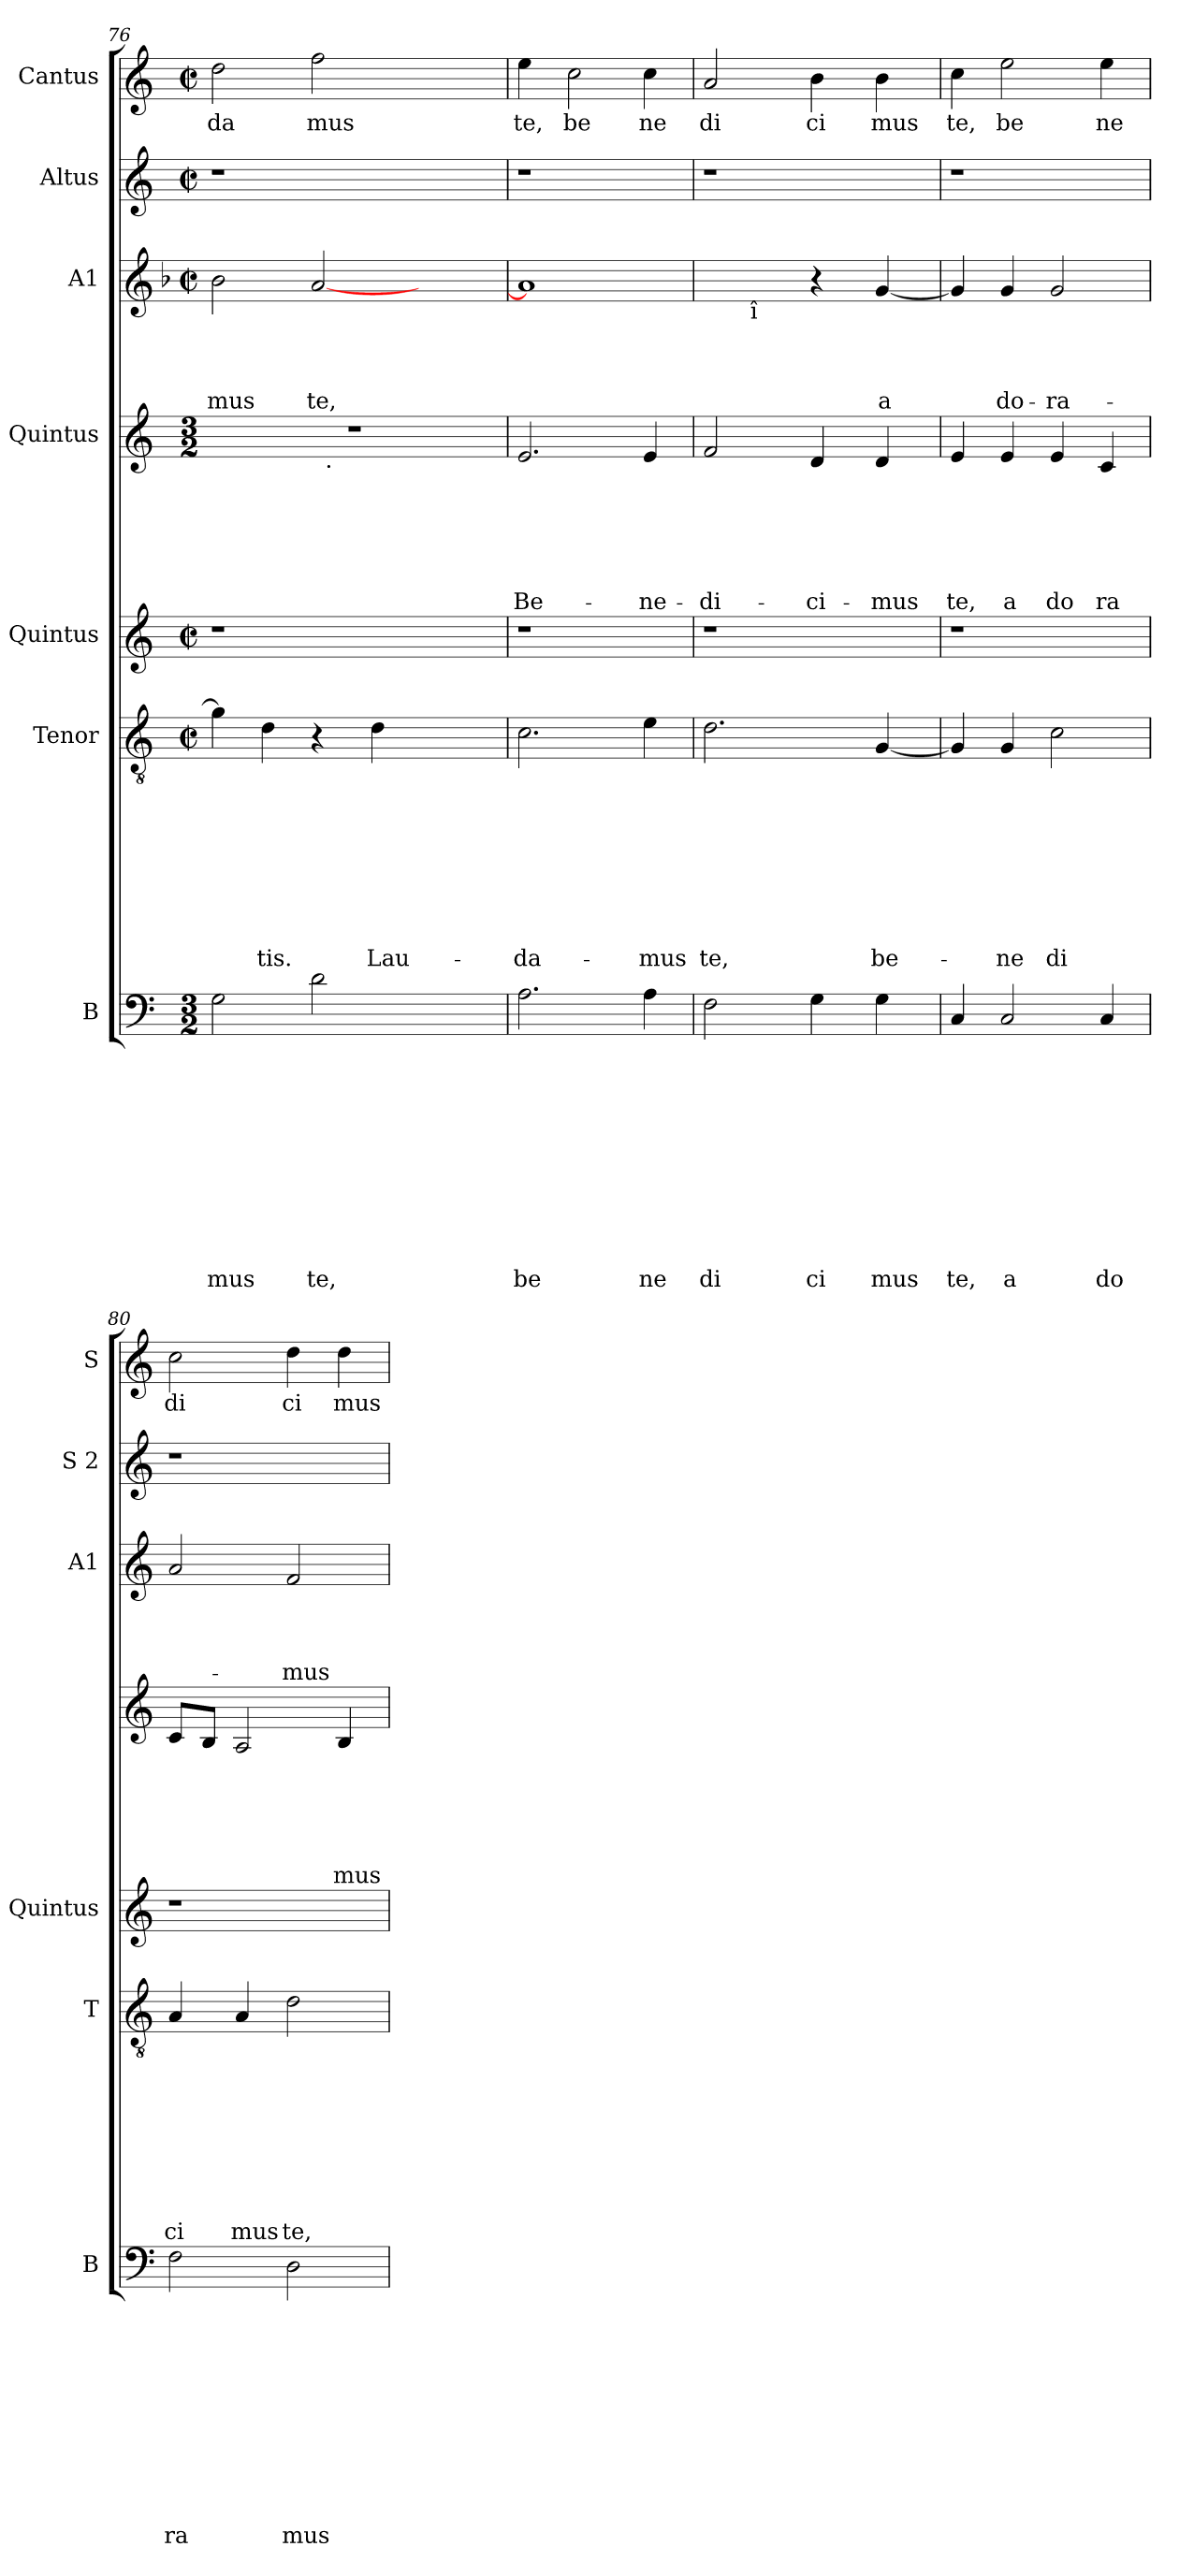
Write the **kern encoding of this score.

**kern	**text	**text	**text	**text	**text	**text	**text	**text	**text	**text	**text	**kern	**text	**text	**text	**text	**text	**text	**text	**text	**text	**kern	**kern	**text	**text	**text	**text	**text	**text	**kern	**text	**text	**text	**text	**kern	**kern	**text
*part7	*part7	*part7	*part7	*part7	*part7	*part7	*part7	*part7	*part7	*part7	*part7	*part6	*part6	*part6	*part6	*part6	*part6	*part6	*part6	*part6	*part6	*part5	*part4	*part4	*part4	*part4	*part4	*part4	*part4	*part3	*part3	*part3	*part3	*part3	*part2	*part1	*part1
*staff7	*staff7	*staff7	*staff7	*staff7	*staff7	*staff7	*staff7	*staff7	*staff7	*staff7	*staff7	*staff6	*staff6	*staff6	*staff6	*staff6	*staff6	*staff6	*staff6	*staff6	*staff6	*staff5	*staff4	*staff4	*staff4	*staff4	*staff4	*staff4	*staff4	*staff3	*staff3	*staff3	*staff3	*staff3	*staff2	*staff1	*staff1
*I"B	*	*	*	*	*	*	*	*	*	*	*	*I"Tenor	*	*	*	*	*	*	*	*	*	*I"Quintus	*I"Quintus	*	*	*	*	*	*	*I"A1	*	*	*	*	*I"Altus	*I"Cantus	*
*I'B	*	*	*	*	*	*	*	*	*	*	*	*I'T	*	*	*	*	*	*	*	*	*	*I'Quintus	*	*	*	*	*	*	*	*I'A1	*	*	*	*	*I'S 2	*I'S	*
*clefF4	*	*	*	*	*	*	*	*	*	*	*	*clefGv2	*	*	*	*	*	*	*	*	*	*clefG2	*clefG2	*	*	*	*	*	*	*clefG2	*	*	*	*	*clefG2	*clefG2	*
*k[]	*	*	*	*	*	*	*	*	*	*	*	*k[]	*	*	*	*	*	*	*	*	*	*k[]	*k[]	*	*	*	*	*	*	*k[b-]	*	*	*	*	*k[]	*k[]	*
*C:	*	*	*	*	*	*	*	*	*	*	*	*C:	*	*	*	*	*	*	*	*	*	*C:	*C:	*	*	*	*	*	*	*F:	*	*	*	*	*C:	*C:	*
*M3/2	*	*	*	*	*	*	*	*	*	*	*	*M2/2	*	*	*	*	*	*	*	*	*	*M2/2	*M3/2	*	*	*	*	*	*	*M2/2	*	*	*	*	*M2/2	*M2/2	*
*	*	*	*	*	*	*	*	*	*	*	*	*met(c|)	*	*	*	*	*	*	*	*	*	*met(c|)	*	*	*	*	*	*	*	*met(c|)	*	*	*	*	*met(c|)	*met(c|)	*
=76	=76	=76	=76	=76	=76	=76	=76	=76	=76	=76	=76	=76	=76	=76	=76	=76	=76	=76	=76	=76	=76	=76	=76	=76	=76	=76	=76	=76	=76	=76	=76	=76	=76	=76	=76	=76	=76
!	!	!	!	!	!	!	!	!	!	!	!LO:LY:b	!	!	!	!	!	!	!	!	!	!	!	!	!	!	!	!	!	!	!	!	!	!	!LO:LY:b	!	!	!LO:LY:b
*	*	*	*	*	*	*	*	*	*	*	*	*	*	*	*	*	*	*	*	*	*	*	*^	*	*	*	*	*	*	*	*	*	*	*	*	*	*
2G\	.	.	.	.	.	.	.	.	.	.	mus	4g\]	.	.	.	.	.	.	.	.	.	1r	1.r	2ryy	.	.	.	.	.	.	2b-\	.	.	.	mus	1r	2dd\	da
!	!	!	!	!	!	!	!	!	!	!	!	!	!	!	!	!	!	!	!	!	!LO:LY:b	!	!	!	!	!	!	!	!	!	!	!	!	!	!	!	!	!
.	.	.	.	.	.	.	.	.	.	.	.	4d\	.	.	.	.	.	.	.	.	-tis.	.	.	.	.	.	.	.	.	.	.	.	.	.	.	.	.	.
!	!	!	!	!	!	!	!	!	!	!	!LO:LY:b	!	!	!	!	!	!	!	!	!	!	!	!	!	!	!	!	!	!	!	!	!	!	!	!LO:LY:b	!	!	!LO:LY:b
2d\	.	.	.	.	.	.	.	.	.	.	te,	4r	.	.	.	.	.	.	.	.	.	.	.	32ryy	.	.	.	.	.	.	[<2a/	.	.	.	te,	.	2ff\	mus
!	!	!	!	!	!	!	!	!	!	!	!	!	!	!	!	!	!	!	!	!	!	!	!	!LO:TX:b:t=·	!	!	!	!	!	!	!	!	!	!	!	!	!	!
.	.	.	.	.	.	.	.	.	.	.	.	.	.	.	.	.	.	.	.	.	.	.	.	2ryy	.	.	.	.	.	.	.	.	.	.	.	.	.	.
!	!	!	!	!	!	!	!	!	!	!	!	!	!	!	!	!	!	!	!	!	!LO:LY:b	!	!	!	!	!	!	!	!	!	!	!	!	!	!	!	!	!
.	.	.	.	.	.	.	.	.	.	.	.	4d\	.	.	.	.	.	.	.	.	Lau-	.	.	.	.	.	.	.	.	.	.	.	.	.	.	.	.	.
2ryy	.	.	.	.	.	.	.	.	.	.	.	2ryy	.	.	.	.	.	.	.	.	.	2ryy	.	.	.	.	.	.	.	.	2ryy	.	.	.	.	2ryy	2ryy	.
.	.	.	.	.	.	.	.	.	.	.	.	.	.	.	.	.	.	.	.	.	.	.	.	4...ryy	.	.	.	.	.	.	.	.	.	.	.	.	.	.
=77	=77	=77	=77	=77	=77	=77	=77	=77	=77	=77	=77	=77	=77	=77	=77	=77	=77	=77	=77	=77	=77	=77	=77	=77	=77	=77	=77	=77	=77	=77	=77	=77	=77	=77	=77	=77	=77	=77
!	!	!	!	!	!	!	!	!	!	!	!LO:LY:b	!	!	!	!	!	!	!	!	!	!LO:LY:b	!	!	!	!	!	!	!	!	!LO:LY:b	!	!	!	!	!	!	!	!LO:LY:b
*	*	*	*	*	*	*	*	*	*	*	*	*	*	*	*	*	*	*	*	*	*	*	*v	*v	*	*	*	*	*	*	*	*	*	*	*	*	*	*
2.A\	.	.	.	.	.	.	.	.	.	.	be	2.c\	.	.	.	.	.	.	.	.	-da-	1r	2.e/	.	.	.	.	.	Be-	1a]	.	.	.	.	1r	4ee\	te,
!	!	!	!	!	!	!	!	!	!	!	!	!	!	!	!	!	!	!	!	!	!	!	!	!	!	!	!	!	!	!	!	!	!	!	!	!	!LO:LY:b
.	.	.	.	.	.	.	.	.	.	.	.	.	.	.	.	.	.	.	.	.	.	.	.	.	.	.	.	.	.	.	.	.	.	.	.	2cc\	be
!	!	!	!	!	!	!	!	!	!	!	!LO:LY:b	!	!	!	!	!	!	!	!	!	!LO:LY:b	!	!	!	!	!	!	!	!LO:LY:b	!	!	!	!	!	!	!	!LO:LY:b
4A\	.	.	.	.	.	.	.	.	.	.	ne	4e\	.	.	.	.	.	.	.	.	-mus	.	4e/	.	.	.	.	.	-ne-	.	.	.	.	.	.	4cc\	ne
=78	=78	=78	=78	=78	=78	=78	=78	=78	=78	=78	=78	=78	=78	=78	=78	=78	=78	=78	=78	=78	=78	=78	=78	=78	=78	=78	=78	=78	=78	=78	=78	=78	=78	=78	=78	=78	=78
!	!	!	!	!	!	!	!	!	!	!	!LO:LY:b	!	!	!	!	!	!	!	!	!	!LO:LY:b	!	!	!	!	!	!	!	!LO:LY:b	!	!	!	!	!	!	!	!LO:LY:b
*	*	*	*	*	*	*	*	*	*	*	*	*	*	*	*	*	*	*	*	*	*	*	*	*	*	*	*	*	*	*^	*	*	*	*	*	*	*
2F\	.	.	.	.	.	.	.	.	.	.	di	2.d\	.	.	.	.	.	.	.	.	te,	1r	2f/	.	.	.	.	.	-di-	2ryy	8ryy	.	.	.	.	1r	2a/	di
.	.	.	.	.	.	.	.	.	.	.	.	.	.	.	.	.	.	.	.	.	.	.	.	.	.	.	.	.	.	.	32ryy	.	.	.	.	.	.	.
!	!	!	!	!	!	!	!	!	!	!	!	!	!	!	!	!	!	!	!	!	!	!	!	!	!	!	!	!	!	!	!LO:TX:b:t=î	!	!	!	!	!	!	!
.	.	.	.	.	.	.	.	.	.	.	.	.	.	.	.	.	.	.	.	.	.	.	.	.	.	.	.	.	.	.	2ryy	.	.	.	.	.	.	.
!	!	!	!	!	!	!	!	!	!	!	!LO:LY:b	!	!	!	!	!	!	!	!	!	!	!	!	!	!	!	!	!	!LO:LY:b	!	!	!	!	!	!	!	!	!LO:LY:b
4G\	.	.	.	.	.	.	.	.	.	.	ci	.	.	.	.	.	.	.	.	.	.	.	4d/	.	.	.	.	.	-ci-	4r	.	.	.	.	.	.	4b\	ci
.	.	.	.	.	.	.	.	.	.	.	.	.	.	.	.	.	.	.	.	.	.	.	.	.	.	.	.	.	.	.	4ryy	.	.	.	.	.	.	.
!	!	!	!	!	!	!	!	!	!	!	!LO:LY:b	!	!	!	!	!	!	!	!	!	!LO:LY:b	!	!	!	!	!	!	!	!LO:LY:b	!	!	!	!	!	!LO:LY:b	!	!	!LO:LY:b
4G\	.	.	.	.	.	.	.	.	.	.	mus	[>4G/	.	.	.	.	.	.	.	.	be-	.	4d/	.	.	.	.	.	-mus	[>4g/	.	.	.	.	a	.	4b\	mus
.	.	.	.	.	.	.	.	.	.	.	.	.	.	.	.	.	.	.	.	.	.	.	.	.	.	.	.	.	.	.	16.ryy	.	.	.	.	.	.	.
*	*	*	*	*	*	*	*	*	*	*	*	*	*	*	*	*	*	*	*	*	*	*	*	*	*	*	*	*	*	*v	*v	*	*	*	*	*	*	*
!!LO:PB:g=z
=79	=79	=79	=79	=79	=79	=79	=79	=79	=79	=79	=79	=79	=79	=79	=79	=79	=79	=79	=79	=79	=79	=79	=79	=79	=79	=79	=79	=79	=79	=79	=79	=79	=79	=79	=79	=79	=79
*	*	*	*	*	*	*	*	*	*	*	*	*	*	*	*	*	*	*	*	*	*	*	*	*	*	*	*	*	*	*k[]	*	*	*	*	*	*	*
*	*	*	*	*	*	*	*	*	*	*	*	*	*	*	*	*	*	*	*	*	*	*	*	*	*	*	*	*	*	*C:	*	*	*	*	*	*	*
*	*	*	*	*	*	*	*	*	*	*	*	*	*	*	*	*	*	*	*	*	*	*	*	*	*	*	*	*	*	*^	*	*	*	*	*	*	*
!	!	!	!	!	!	!	!	!	!	!	!LO:LY:b	!	!	!	!	!	!	!	!	!	!	!	!	!	!	!	!	!	!LO:LY:b	!	!	!	!	!	!	!	!	!LO:LY:b
*	*	*	*	*	*	*	*	*	*	*	*	*	*	*	*	*	*	*	*	*	*	*	*	*	*	*	*	*	*	*v	*v	*	*	*	*	*	*	*
4C/	.	.	.	.	.	.	.	.	.	.	te,	4G/]	.	.	.	.	.	.	.	.	.	1r	4e/	.	.	.	.	.	te,	4g/]	.	.	.	.	1r	4cc\	te,
!	!	!	!	!	!	!	!	!	!	!	!LO:LY:b	!	!	!	!	!	!	!	!	!	!LO:LY:b	!	!	!	!	!	!	!	!LO:LY:b	!	!	!	!	!LO:LY:b	!	!	!LO:LY:b
2C/	.	.	.	.	.	.	.	.	.	.	a	4G/	.	.	.	.	.	.	.	.	-ne	.	4e/	.	.	.	.	.	a	4g/	.	.	.	do-	.	2ee\	be
!	!	!	!	!	!	!	!	!	!	!	!	!	!	!	!	!	!	!	!	!	!LO:LY:b	!	!	!	!	!	!	!	!LO:LY:b	!	!	!	!	!LO:LY:b	!	!	!
.	.	.	.	.	.	.	.	.	.	.	.	2c\	.	.	.	.	.	.	.	.	di	.	4e/	.	.	.	.	.	do	2g/	.	.	.	-ra-	.	.	.
!	!	!	!	!	!	!	!	!	!	!	!LO:LY:b	!	!	!	!	!	!	!	!	!	!	!	!	!	!	!	!	!	!LO:LY:b	!	!	!	!	!	!	!	!LO:LY:b
4C/	.	.	.	.	.	.	.	.	.	.	do	.	.	.	.	.	.	.	.	.	.	.	4c/	.	.	.	.	.	ra	.	.	.	.	.	.	4ee\	ne
=80	=80	=80	=80	=80	=80	=80	=80	=80	=80	=80	=80	=80	=80	=80	=80	=80	=80	=80	=80	=80	=80	=80	=80	=80	=80	=80	=80	=80	=80	=80	=80	=80	=80	=80	=80	=80	=80
!	!	!	!	!	!	!	!	!	!	!	!LO:LY:b	!	!	!	!	!	!	!	!	!	!LO:LY:b	!	!	!	!	!	!	!	!	!	!	!	!	!	!	!	!LO:LY:b
2F\	.	.	.	.	.	.	.	.	.	.	ra	4A/	.	.	.	.	.	.	.	.	ci	1r	8c/L	.	.	.	.	.	.	2a/	.	.	.	.	1r	2cc\	di
.	.	.	.	.	.	.	.	.	.	.	.	.	.	.	.	.	.	.	.	.	.	.	8B/J	.	.	.	.	.	.	.	.	.	.	.	.	.	.
!	!	!	!	!	!	!	!	!	!	!	!	!	!	!	!	!	!	!	!	!	!LO:LY:b	!	!	!	!	!	!	!	!	!	!	!	!	!	!	!	!
.	.	.	.	.	.	.	.	.	.	.	.	4A/	.	.	.	.	.	.	.	.	mus	.	2A/	.	.	.	.	.	.	.	.	.	.	.	.	.	.
!	!	!	!	!	!	!	!	!	!	!	!LO:LY:b	!	!	!	!	!	!	!	!	!	!LO:LY:b	!	!	!	!	!	!	!	!	!	!	!	!	!LO:LY:b	!	!	!LO:LY:b
2D\	.	.	.	.	.	.	.	.	.	.	mus	2d\	.	.	.	.	.	.	.	.	te,	.	.	.	.	.	.	.	.	2f/	.	.	.	-mus	.	4dd\	ci
!	!	!	!	!	!	!	!	!	!	!	!	!	!	!	!	!	!	!	!	!	!	!	!	!	!	!	!	!	!LO:LY:b	!	!	!	!	!	!	!	!LO:LY:b
.	.	.	.	.	.	.	.	.	.	.	.	.	.	.	.	.	.	.	.	.	.	.	4B/	.	.	.	.	.	mus	.	.	.	.	.	.	4dd\	mus
=	=	=	=	=	=	=	=	=	=	=	=	=	=	=	=	=	=	=	=	=	=	=	=	=	=	=	=	=	=	=	=	=	=	=	=	=	=
*-	*-	*-	*-	*-	*-	*-	*-	*-	*-	*-	*-	*-	*-	*-	*-	*-	*-	*-	*-	*-	*-	*-	*-	*-	*-	*-	*-	*-	*-	*-	*-	*-	*-	*-	*-	*-	*-
